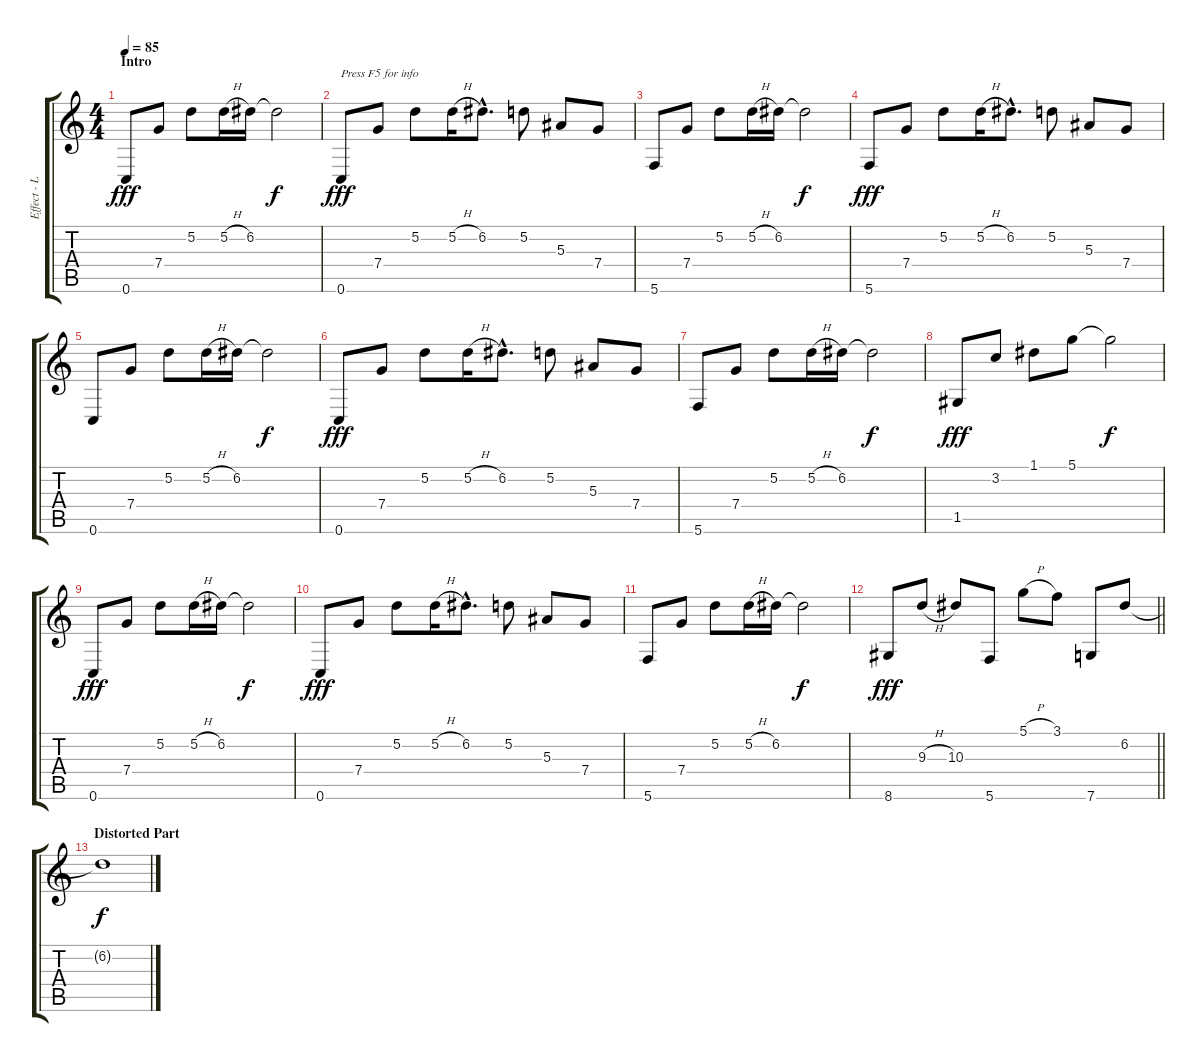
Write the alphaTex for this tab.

\track ("Effect - Light Distortion" "Effect - L") {instrument distortionguitar}
\staff {score tabs}
\tuning (D4 A3 F3 C3 G2 C2) {hide}
\ts (4 4)
\section ("" "Intro")
\tempo 85
\clef g2
\ks c
0.6.8{dy fff instrument distortionguitar} 7.4.8 5.2.8 5.2{h}.16 6.2.16 6.2{t}.2{dy f} |
0.6.8{txt "Press F5 for info" dy fff} 7.4.8 5.2.8 5.2{h}.16 6.2{hac}.8{d} 5.2.8 5.3.8 7.4.8 |
5.6.8 7.4.8 5.2.8 5.2{h}.16 6.2.16 6.2{t}.2{dy f} |
5.6.8{dy fff} 7.4.8 5.2.8 5.2{h}.16 6.2{hac}.8{d} 5.2.8 5.3.8 7.4.8 |
0.6.8 7.4.8 5.2.8 5.2{h}.16 6.2.16 6.2{t}.2{dy f} |
0.6.8{dy fff} 7.4.8 5.2.8 5.2{h}.16 6.2{hac}.8{d} 5.2.8 5.3.8 7.4.8 |
5.6.8 7.4.8 5.2.8 5.2{h}.16 6.2.16 6.2{t}.2{dy f} |
1.5.8{dy fff} 3.2.8 1.1.8 5.1.8 5.1{t}.2{dy f} |
0.6.8{dy fff} 7.4.8 5.2.8 5.2{h}.16 6.2.16 6.2{t}.2{dy f} |
0.6.8{dy fff} 7.4.8 5.2.8 5.2{h}.16 6.2{hac}.8{d} 5.2.8 5.3.8 7.4.8 |
5.6.8 7.4.8 5.2.8 5.2{h}.16 6.2.16 6.2{t}.2{dy f} |
\barLineRight lightlight
8.6.8{dy fff} 9.3{h}.8 10.3.8 5.6.8 5.1{h}.8 3.1.8 7.6.8 6.2.8 |
\section ("" "Distorted Part")
6.2{t}.1{dy f volume 0}
